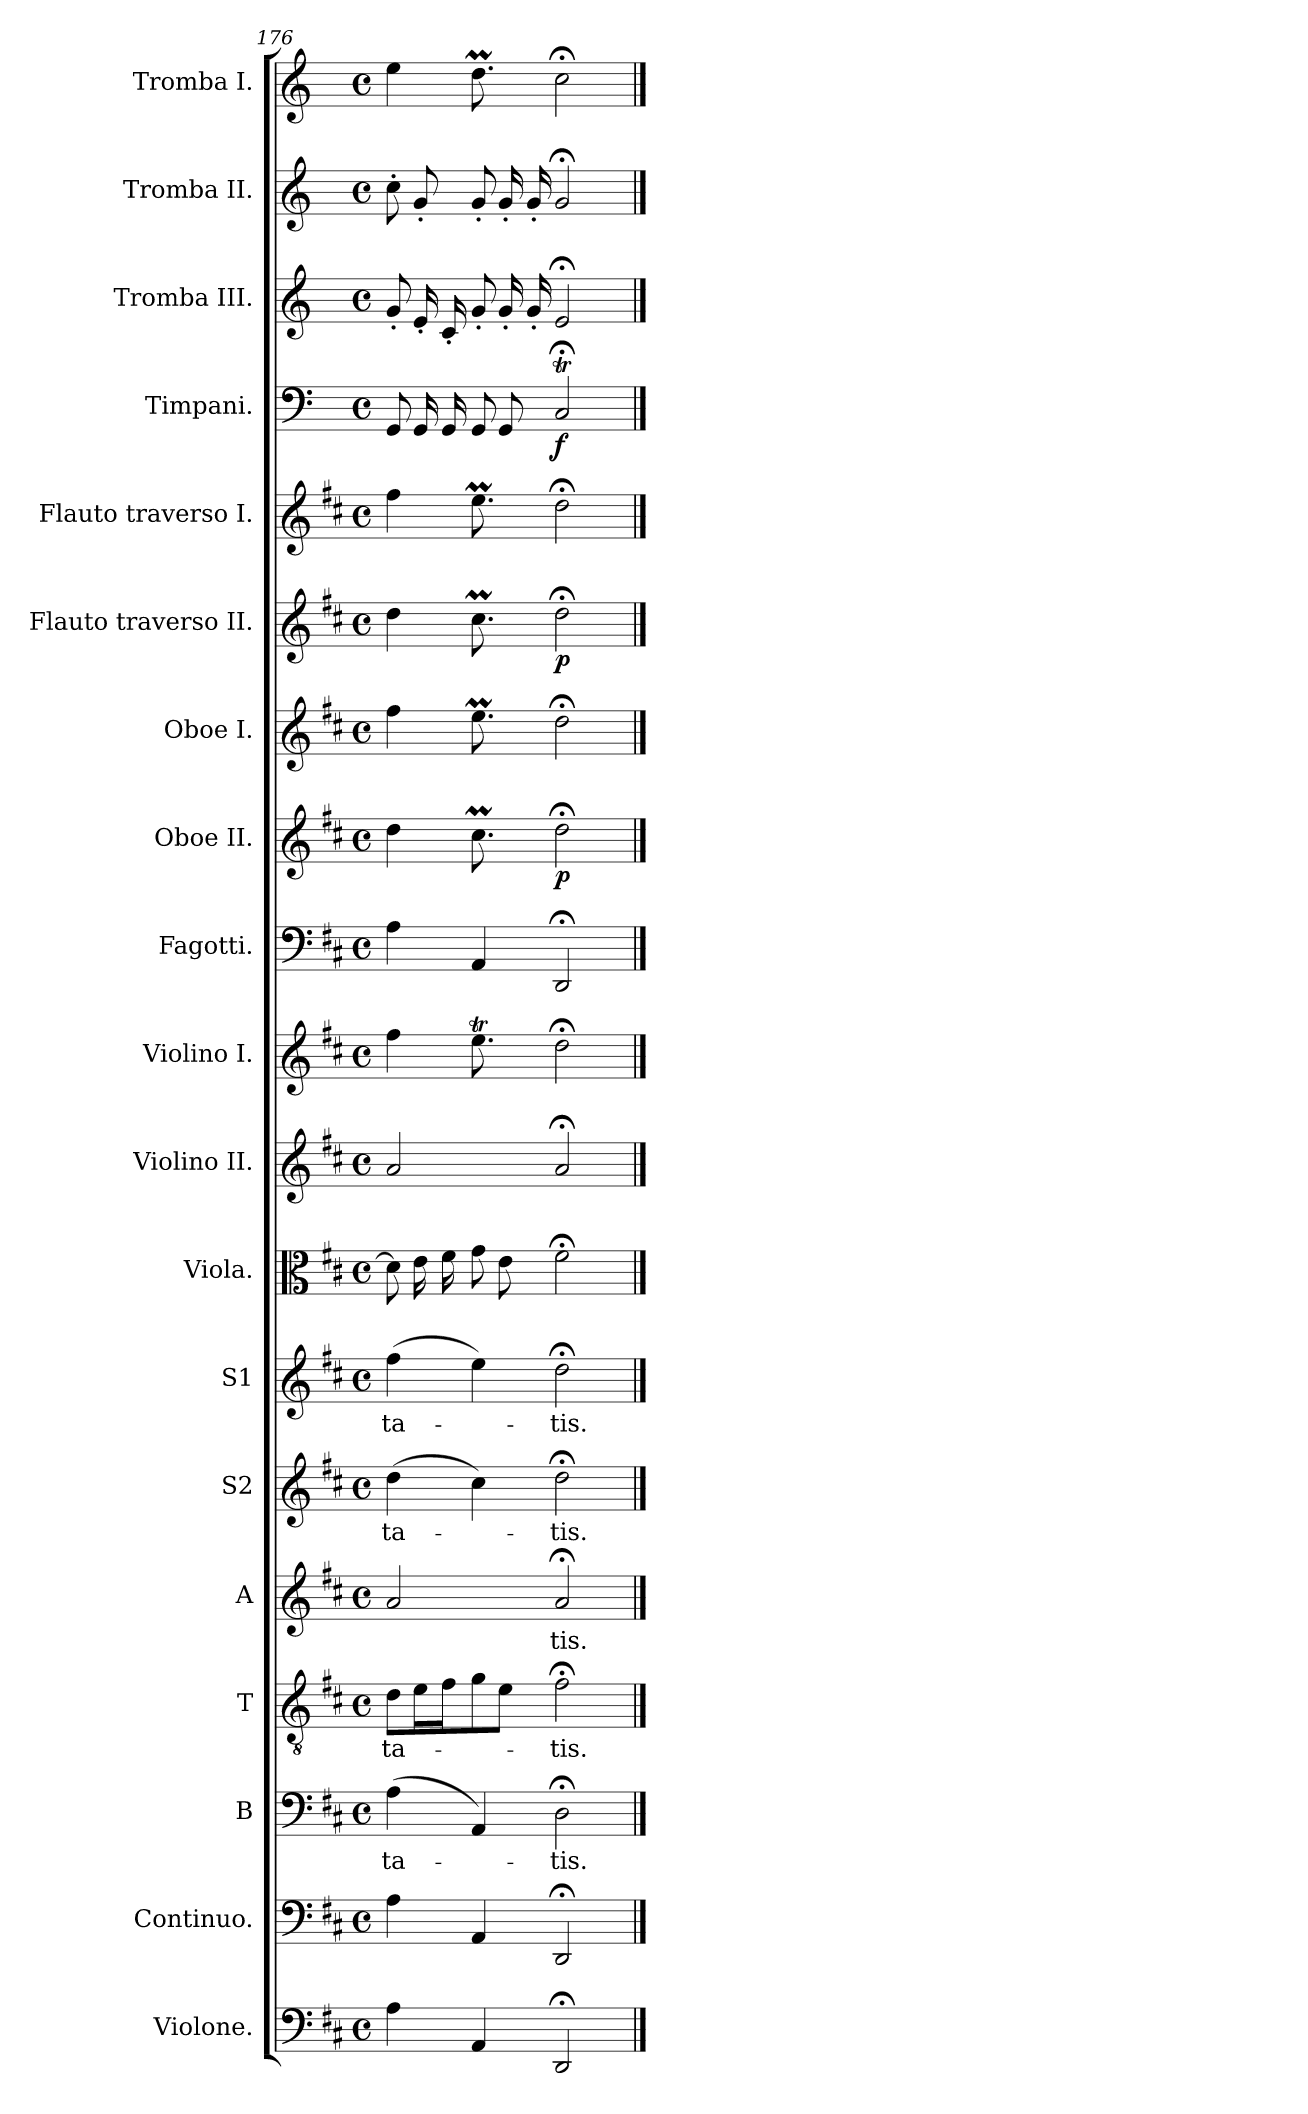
**kern	**kern	**kern	**text	**kern	**text	**kern	**text	**kern	**text	**kern	**text	**kern	**kern	**kern	**kern	**kern	**dynam	**kern	**kern	**dynam	**kern	**kern	**dynam	**kern	**kern	**kern
*part19	*part18	*part17	*part17	*part16	*part16	*part15	*part15	*part14	*part14	*part13	*part13	*part12	*part11	*part10	*part9	*part8	*part8	*part7	*part6	*part6	*part5	*part4	*part4	*part3	*part2	*part1
*staff19	*staff18	*staff17	*staff17	*staff16	*staff16	*staff15	*staff15	*staff14	*staff14	*staff13	*staff13	*staff12	*staff11	*staff10	*staff9	*staff8	*staff8	*staff7	*staff6	*staff6	*staff5	*staff4	*staff4	*staff3	*staff2	*staff1
*I"Violone.	*I"Continuo.	*I"B	*	*I"T	*	*I"A	*	*I"S2	*	*I"S1	*	*I"Viola.	*I"Violino II.	*I"Violino I.	*I"Fagotti.	*I"Oboe II.	*	*I"Oboe I.	*I"Flauto traverso II.	*	*I"Flauto traverso I.	*I"Timpani.	*	*I"Tromba III.	*I"Tromba II.	*I"Tromba I.
*	*	*I'B	*	*I'T	*	*I'A	*	*I'S2	*	*I'S1	*	*	*	*	*	*I'Ob	*	*I'Ob	*I'Fl	*	*I'Fl	*I'Timp	*	*	*	*
*clefF4	*clefF4	*clefF4	*	*clefGv2	*	*clefG2	*	*clefG2	*	*clefG2	*	*clefC3	*clefG2	*clefG2	*clefF4	*clefG2	*	*clefG2	*clefG2	*	*clefG2	*clefF4	*	*clefG2	*clefG2	*clefG2
*ITrd7c12	*	*	*	*	*	*	*	*	*	*	*	*	*	*	*	*	*	*	*	*	*	*ITrd-1c-2	*	*ITrd-1c-2	*ITrd-1c-2	*ITrd-1c-2
*k[f#c#]	*k[f#c#]	*k[f#c#]	*	*k[f#c#]	*	*k[f#c#]	*	*k[f#c#]	*	*k[f#c#]	*	*k[f#c#]	*k[f#c#]	*k[f#c#]	*k[f#c#]	*k[f#c#]	*	*k[f#c#]	*k[f#c#]	*	*k[f#c#]	*k[f#c#]	*	*k[f#c#]	*k[f#c#]	*k[f#c#]
*M4/4	*M4/4	*M4/4	*	*M4/4	*	*M4/4	*	*M4/4	*	*M4/4	*	*M4/4	*M4/4	*M4/4	*M4/4	*M4/4	*	*M4/4	*M4/4	*	*M4/4	*M4/4	*	*M4/4	*M4/4	*M4/4
*met(c)	*met(c)	*met(c)	*	*met(c)	*	*met(c)	*	*met(c)	*	*met(c)	*	*met(c)	*met(c)	*met(c)	*met(c)	*met(c)	*	*met(c)	*met(c)	*	*met(c)	*met(c)	*	*met(c)	*met(c)	*met(c)
*MM42	*MM42	*MM42	*	*MM42	*	*MM42	*	*MM42	*	*MM42	*	*MM42	*MM42	*MM42	*MM42	*MM42	*	*MM42	*MM42	*	*MM42	*MM42	*	*MM42	*MM42	*MM42
=176	=176	=176	=176	=176	=176	=176	=176	=176	=176	=176	=176	=176	=176	=176	=176	=176	=176	=176	=176	=176	=176	=176	=176	=176	=176	=176
!	!	!	!LO:LY:b	!	!LO:LY:b	!	!	!	!LO:LY:b	!	!LO:LY:b	!	!	!	!	!	!	!	!	!	!	!	!	!	!	!
*	*	*	*	*	*	*	*	*	*	*	*	*	*	*	*	*	*	*	*	*	*	*	*	*	*	*^
4AA\	4A\	(>4A\	-ta-	8d\L	-ta-	2a/	.	(>4dd\	-ta-	(>4ff#\	-ta-	8d\]	2a/	4ff#\	4A\	4dd\	.	4ff#\	4dd\	.	4ff#\	8AA/	.	8a'/	8dd'\	4ff#\	4.ryy
.	.	.	.	16e\L	.	.	.	.	.	.	.	16e\	.	.	.	.	.	.	.	.	.	16AA/	.	16f#'/	8a'/	.	.
.	.	.	.	16f#\J	.	.	.	.	.	.	.	16f#\	.	.	.	.	.	.	.	.	.	16AA/	.	16d'/	.	.	.
4AAA/	4AA/	4AA/)	.	8g\	.	.	.	4cc#\)	.	4ee\)	.	8g\	.	8.eeT\	4AA/	8.cc#m\	.	8.eeM\	8.cc#m\	.	8.eeM\	8AA/	.	8a'/	8a'/	8.eeM\	.
*	*	*	*	*	*	*	*	*	*	*	*	*	*	*	*	*	*	*	*	*	*	*	*	*	*	*MM37	*
.	.	.	.	8e\J	.	.	.	.	.	.	.	8e\	.	.	.	.	.	.	.	.	.	8AA/	.	16a'/	16a'/	.	2ryy
*	*	*	*	*	*	*	*	*	*	*	*	*	*	*	*	*	*	*	*	*	*	*	*	*	*	*MM33	*
.	.	.	.	.	.	.	.	.	.	.	.	.	.	16dd\yy	.	16dd\yy	.	16dd\yy	16dd\yy	.	16dd\yy	.	.	16a'/	16a'/	16dd\yy	.
*	*	*	*	*	*	*	*	*	*	*	*	*	*	*	*	*	*	*	*	*	*	*	*	*	*	*MM38	*
!	!	!	!LO:LY:b	!	!LO:LY:b	!	!LO:LY:b	!	!LO:LY:b	!	!LO:LY:b	!	!	!	!	!	!LO:DY:b	!	!	!LO:DY:b	!	!	!LO:DY:b	!	!	!	!
2DDD;</	2DD;</	2D;<\	-tis.	2f#;<\	-tis.	2a;</	-tis.	2dd;<\	-tis.	2dd;<\	-tis.	2f#;<\	2a;</	2dd;<\	2DD;</	2dd;<\	p	2dd;<\	2dd;<\	p	2dd;<\	2D;<T/	f	2f#;</	2a;</	2dd;<\	.
.	.	.	.	.	.	.	.	.	.	.	.	.	.	.	.	.	.	.	.	.	.	.	.	.	.	.	8ryy
*	*	*	*	*	*	*	*	*	*	*	*	*	*	*	*	*	*	*	*	*	*	*	*	*	*	*v	*v
==	==	==	==	==	==	==	==	==	==	==	==	==	==	==	==	==	==	==	==	==	==	==	==	==	==	==
*-	*-	*-	*-	*-	*-	*-	*-	*-	*-	*-	*-	*-	*-	*-	*-	*-	*-	*-	*-	*-	*-	*-	*-	*-	*-	*-
